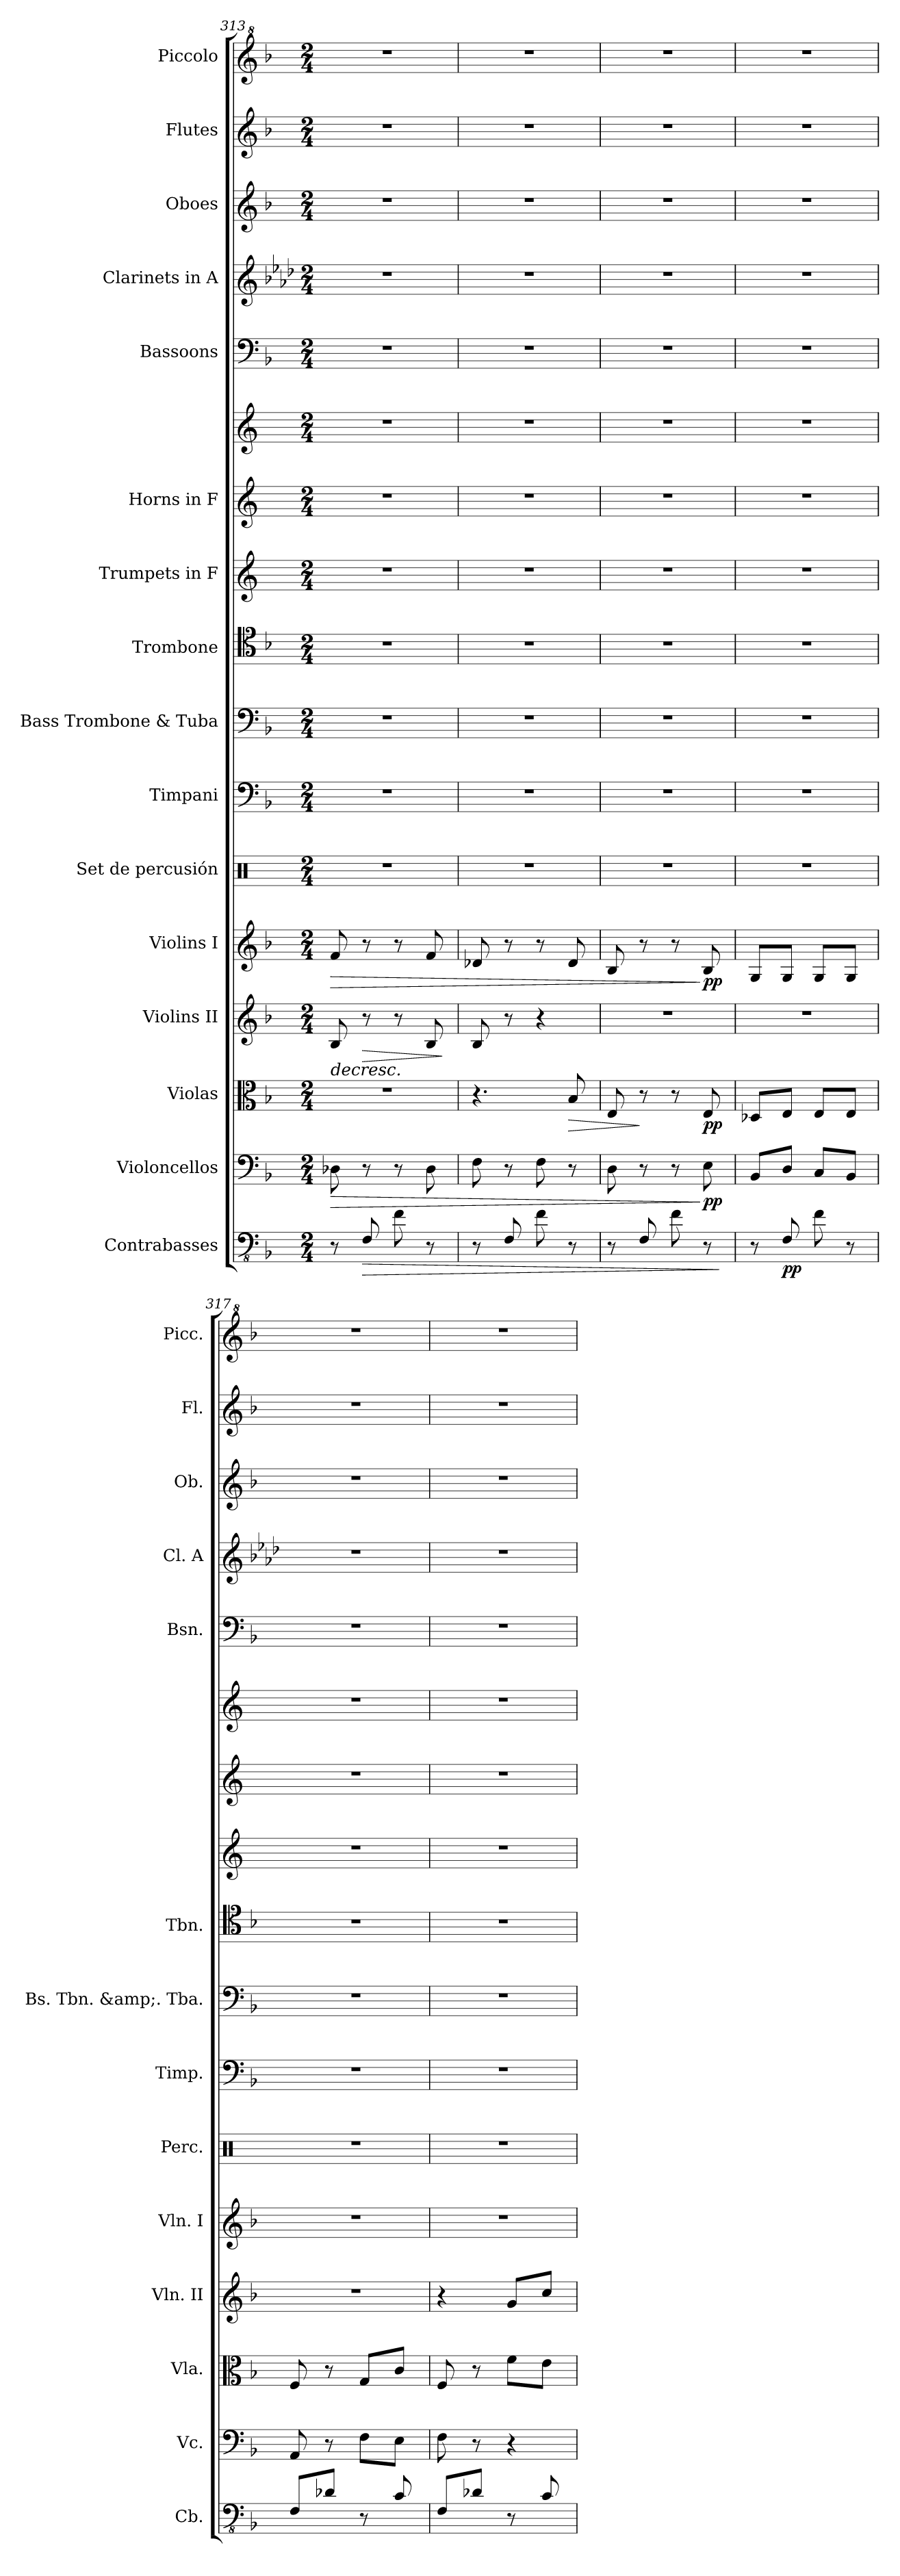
**kern	**dynam	**kern	**dynam	**kern	**dynam	**kern	**dynam	**kern	**dynam	**kern	**kern	**kern	**kern	**kern	**kern	**kern	**kern	**kern	**kern	**kern	**kern
*part16	*part16	*part15	*part15	*part14	*part14	*part13	*part13	*part12	*part12	*part11	*part10	*part9	*part8	*part7	*part6	*part6	*part5	*part4	*part3	*part2	*part1
*staff17	*staff17	*staff16	*staff16	*staff15	*staff15	*staff14	*staff14	*staff13	*staff13	*staff12	*staff11	*staff10	*staff9	*staff8	*staff7	*staff6	*staff5	*staff4	*staff3	*staff2	*staff1
*I"Contrabasses	*	*I"Violoncellos	*	*I"Violas	*	*I"Violins II	*	*I"Violins I	*	*I"Set de percusión	*I"Timpani	*I"Bass Trombone &amp; Tuba	*I"Trombone	*I"Trumpets in F	*I"Horns in F	*	*I"Bassoons	*I"Clarinets in A	*I"Oboes	*I"Flutes	*I"Piccolo
*I'Cb.	*	*I'Vc.	*	*I'Vla.	*	*I'Vln. II	*	*I'Vln. I	*	*I'Perc.	*I'Timp.	*I'Bs. Tbn. &amp;. Tba.	*I'Tbn.	*	*	*	*I'Bsn.	*I'Cl. A	*I'Ob.	*I'Fl.	*I'Picc.
*clefFv4	*	*clefF4	*	*clefC3	*	*clefG2	*	*clefG2	*	*clefX	*clefF4	*clefF4	*clefC4	*clefG2	*clefG2	*clefG2	*clefF4	*clefG2	*clefG2	*clefG2	*clefG^2
*ITrd7c12	*	*	*	*	*	*	*	*	*	*	*	*	*	*ITrd4c7	*ITrd4c7	*ITrd4c7	*	*ITrd2c3	*	*	*ITrd-7c-12
*k[b-]	*	*k[b-]	*	*k[b-]	*	*k[b-]	*	*k[b-]	*	*k[]	*k[b-]	*k[b-]	*k[b-]	*k[b-]	*k[b-]	*k[b-]	*k[b-]	*k[b-]	*k[b-]	*k[b-]	*k[b-]
*M2/4	*	*M2/4	*	*M2/4	*	*M2/4	*	*M2/4	*	*M2/4	*M2/4	*M2/4	*M2/4	*M2/4	*M2/4	*M2/4	*M2/4	*M2/4	*M2/4	*M2/4	*M2/4
=313	=313	=313	=313	=313	=313	=313	=313	=313	=313	=313	=313	=313	=313	=313	=313	=313	=313	=313	=313	=313	=313
!	!	!	!LO:HP:b	!	!	!	!LO:HP:b	!	!LO:HP:b	!	!	!	!	!	!	!	!	!	!	!	!
8r	.	8D-X\	>	2r	.	8B-/	>	8f/	>	2r	2r	2r	2r	2r	2r	2r	2r	2r	2r	2r	2r
!	!LO:HP:b	!	!	!	!	!	!LO:HP:b	!	!	!	!	!	!	!	!	!	!	!	!	!	!
8FFF/	>	8r	.	.	.	8r	>	8r	.	.	.	.	.	.	.	.	.	.	.	.	.
8FF\	.	8r	.	.	.	8r	.	8r	.	.	.	.	.	.	.	.	.	.	.	.	.
8r	.	8D-\	.	.	.	8B-/	.	8f/	.	.	.	.	.	.	.	.	.	.	.	.	.
.	.	.	.	.	.	.	] ]	.	.	.	.	.	.	.	.	.	.	.	.	.	.
=314	=314	=314	=314	=314	=314	=314	=314	=314	=314	=314	=314	=314	=314	=314	=314	=314	=314	=314	=314	=314	=314
8r	.	8F\	.	4.r	.	8B-/	.	8d-X/	.	2r	2r	2r	2r	2r	2r	2r	2r	2r	2r	2r	2r
8FFF/	.	8r	.	.	.	8r	.	8r	.	.	.	.	.	.	.	.	.	.	.	.	.
8FF\	.	8F\	.	.	.	4r	.	8r	.	.	.	.	.	.	.	.	.	.	.	.	.
!	!	!	!	!	!LO:HP:b	!	!	!	!	!	!	!	!	!	!	!	!	!	!	!	!
8r	.	8r	.	8B-/	>	.	.	8d-/	.	.	.	.	.	.	.	.	.	.	.	.	.
=315	=315	=315	=315	=315	=315	=315	=315	=315	=315	=315	=315	=315	=315	=315	=315	=315	=315	=315	=315	=315	=315
8r	.	8D\	.	8E/	.	2r	.	8B-/	.	2r	2r	2r	2r	2r	2r	2r	2r	2r	2r	2r	2r
8FFF/	.	8r	.	8r	]	.	.	8r	.	.	.	.	.	.	.	.	.	.	.	.	.
8FF\	.	8r	.	8r	.	.	.	8r	.	.	.	.	.	.	.	.	.	.	.	.	.
!	!	!	!LO:DY:n=1:b	!	!LO:DY:b	!	!	!	!LO:DY:n=1:b	!	!	!	!	!	!	!	!	!	!	!	!
8r	.	8E\	] pp	8E/	pp	.	.	8B-/	] pp	.	.	.	.	.	.	.	.	.	.	.	.
.	]	.	.	.	.	.	.	.	.	.	.	.	.	.	.	.	.	.	.	.	.
!!LO:PB:g=z
=316	=316	=316	=316	=316	=316	=316	=316	=316	=316	=316	=316	=316	=316	=316	=316	=316	=316	=316	=316	=316	=316
8r	.	8BB-/L	.	8D-X/L	.	2r	.	8G/L	.	2r	2r	2r	2r	2r	2r	2r	2r	2r	2r	2r	2r
!	!LO:DY:b	!	!	!	!	!	!	!	!	!	!	!	!	!	!	!	!	!	!	!	!
8FFF/	pp	8D/J	.	8E/J	.	.	.	8G/J	.	.	.	.	.	.	.	.	.	.	.	.	.
8FF\	.	8C/L	.	8E/L	.	.	.	8G/L	.	.	.	.	.	.	.	.	.	.	.	.	.
8r	.	8BB-/J	.	8E/J	.	.	.	8G/J	.	.	.	.	.	.	.	.	.	.	.	.	.
=317	=317	=317	=317	=317	=317	=317	=317	=317	=317	=317	=317	=317	=317	=317	=317	=317	=317	=317	=317	=317	=317
8FFF/L	.	8AA/	.	8F/	.	2r	.	2r	.	2r	2r	2r	2r	2r	2r	2r	2r	2r	2r	2r	2r
8DD-X/J	.	8r	.	8r	.	.	.	.	.	.	.	.	.	.	.	.	.	.	.	.	.
8r	.	8F\L	.	8G/L	.	.	.	.	.	.	.	.	.	.	.	.	.	.	.	.	.
8CC/	.	8E\J	.	8c/J	.	.	.	.	.	.	.	.	.	.	.	.	.	.	.	.	.
=318	=318	=318	=318	=318	=318	=318	=318	=318	=318	=318	=318	=318	=318	=318	=318	=318	=318	=318	=318	=318	=318
8FFF/L	.	8F\	.	8F/	.	4r	.	2r	.	2r	2r	2r	2r	2r	2r	2r	2r	2r	2r	2r	2r
8DD-X/J	.	8r	.	8r	.	.	.	.	.	.	.	.	.	.	.	.	.	.	.	.	.
8r	.	4r	.	8f\L	.	8g/L	.	.	.	.	.	.	.	.	.	.	.	.	.	.	.
8CC/	.	.	.	8e\J	.	8cc/J	.	.	.	.	.	.	.	.	.	.	.	.	.	.	.
=	=	=	=	=	=	=	=	=	=	=	=	=	=	=	=	=	=	=	=	=	=
*-	*-	*-	*-	*-	*-	*-	*-	*-	*-	*-	*-	*-	*-	*-	*-	*-	*-	*-	*-	*-	*-
